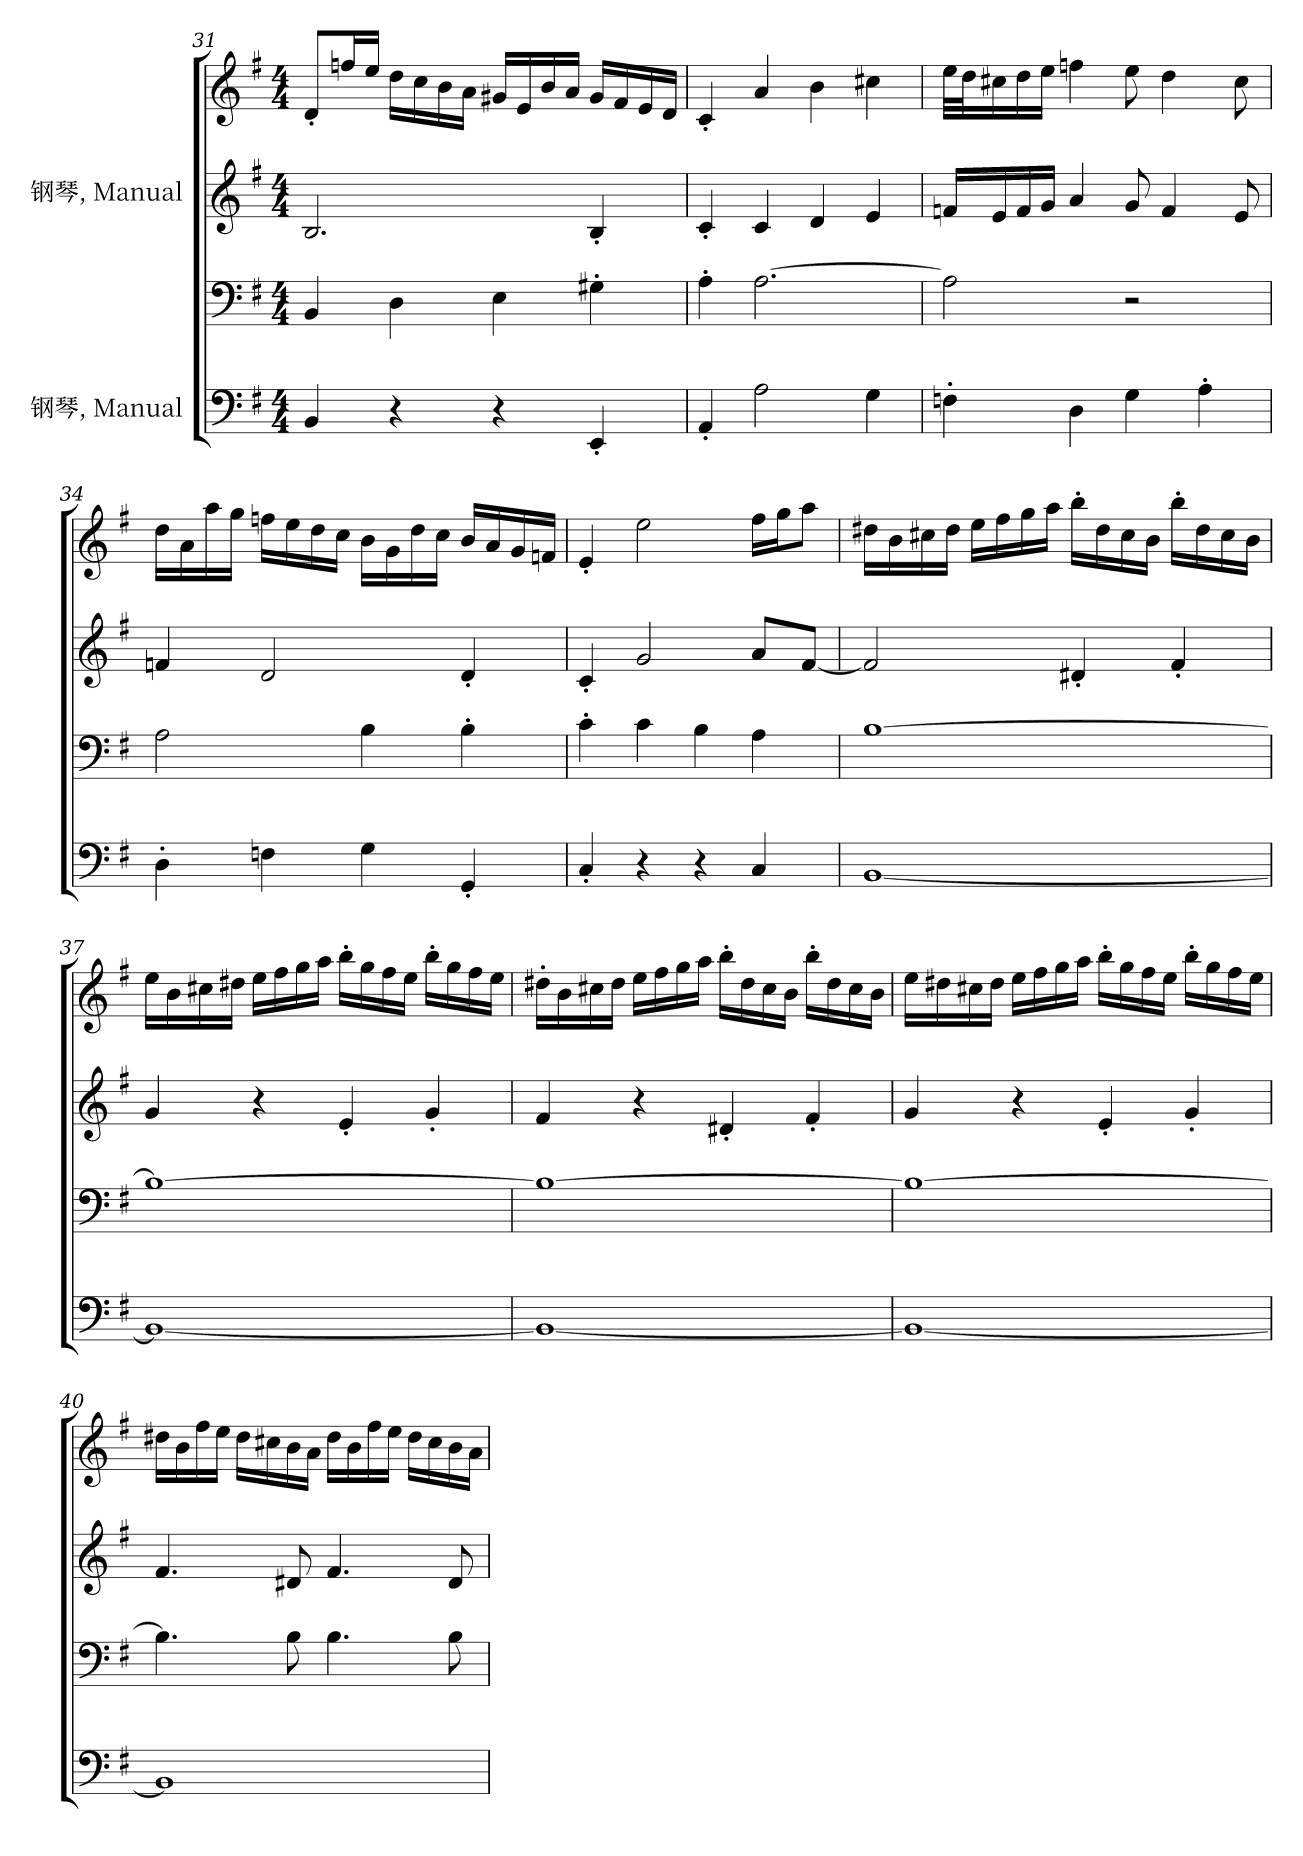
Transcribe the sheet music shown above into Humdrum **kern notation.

**kern	**kern	**kern	**kern
*part2	*part2	*part1	*part1
*staff4	*staff3	*staff2	*staff1
*I"钢琴, Manual	*	*I"钢琴, Manual	*
!!LO:LB:g=z
*clefF4	*clefF4	*clefG2	*clefG2
*k[f#]	*k[f#]	*k[f#]	*k[f#]
*M4/4	*M4/4	*M4/4	*M4/4
=31	=31	=31	=31
4BB/	4BB/	2.B/	8d'/L
.	.	.	16ffn/L
.	.	.	16ee/JJ
4r	4D\	.	16dd\LL
.	.	.	16cc\
.	.	.	16b\
.	.	.	16a\JJ
4r	4E\	.	16g#X/LL
.	.	.	16e/
.	.	.	16b/
.	.	.	16a/JJ
4EE'/	4G#X'\	4B'/	16g#/LL
.	.	.	16f#/
.	.	.	16e/
.	.	.	16d/JJ
=32	=32	=32	=32
4AA'/	4A'\	4c'/	4c'/
2A\	[2.A\	4c/	4a/
.	.	4d/	4b\
4G\	.	4e/	4cc#X\
=33	=33	=33	=33
4Fn'\	2A\]	16fn/LL	32ee\LLL
.	.	.	32dd\J
.	.	16e/	16cc#X\
.	.	16f/	16dd\
.	.	16g/JJ	16ee\JJ
4D\	.	4a/	4ffn\
4G\	2r	8g/	8ee\
.	.	4f/	4dd\
4A'\	.	.	.
.	.	8e/	8cc#\
!!LO:PB:g=z
=34	=34	=34	=34
4D'\	2A\	4fn/	16dd\LL
.	.	.	16a\
.	.	.	16aa\
.	.	.	16gg\JJ
4Fn\	.	2d/	16ffn\LL
.	.	.	16ee\
.	.	.	16dd\
.	.	.	16cc\JJ
4G\	4B\	.	16b\LL
.	.	.	16g\
.	.	.	16dd\
.	.	.	16cc\JJ
4GG'/	4B'\	4d'/	16b/LL
.	.	.	16a/
.	.	.	16g/
.	.	.	16fn/JJ
=35	=35	=35	=35
4C'/	4c'\	4c'/	4e'/
4r	4c\	2g/	2ee\
4r	4B\	.	.
4C/	4A\	8a/L	16ff#\LL
.	.	.	16gg\J
.	.	[8f#/J	8aa\J
=36	=36	=36	=36
[1BB	[1B	2f#/]	16dd#X\LL
.	.	.	16b\
.	.	.	16cc#X\
.	.	.	16dd#\JJ
.	.	.	16ee\LL
.	.	.	16ff#\
.	.	.	16gg\
.	.	.	16aa\JJ
.	.	4d#X'/	16bb'\LL
.	.	.	16dd#\
.	.	.	16cc#\
.	.	.	16b\JJ
.	.	4f#'/	16bb'\LL
.	.	.	16dd#\
.	.	.	16cc#\
.	.	.	16b\JJ
!!LO:LB:g=z
=37	=37	=37	=37
1BB_	1B_	4g/	16ee\LL
.	.	.	16b\
.	.	.	16cc#X\
.	.	.	16dd#X\JJ
.	.	4r	16ee\LL
.	.	.	16ff#\
.	.	.	16gg\
.	.	.	16aa\JJ
.	.	4e'/	16bb'\LL
.	.	.	16gg\
.	.	.	16ff#\
.	.	.	16ee\JJ
.	.	4g'/	16bb'\LL
.	.	.	16gg\
.	.	.	16ff#\
.	.	.	16ee\JJ
=38	=38	=38	=38
1BB_	1B_	4f#/	16dd#X'\LL
.	.	.	16b\
.	.	.	16cc#X\
.	.	.	16dd#\JJ
.	.	4r	16ee\LL
.	.	.	16ff#\
.	.	.	16gg\
.	.	.	16aa\JJ
.	.	4d#X'/	16bb'\LL
.	.	.	16dd#\
.	.	.	16cc#\
.	.	.	16b\JJ
.	.	4f#'/	16bb'\LL
.	.	.	16dd#\
.	.	.	16cc#\
.	.	.	16b\JJ
!!LO:LB:g=z
=39	=39	=39	=39
1BB_	1B_	4g/	16ee\LL
.	.	.	16dd#X\
.	.	.	16cc#X\
.	.	.	16dd#\JJ
.	.	4r	16ee\LL
.	.	.	16ff#\
.	.	.	16gg\
.	.	.	16aa\JJ
.	.	4e'/	16bb'\LL
.	.	.	16gg\
.	.	.	16ff#\
.	.	.	16ee\JJ
.	.	4g'/	16bb'\LL
.	.	.	16gg\
.	.	.	16ff#\
.	.	.	16ee\JJ
=40	=40	=40	=40
1BB]	4.B\]	4.f#/	16dd#X\LL
.	.	.	16b\
.	.	.	16ff#\
.	.	.	16ee\JJ
.	.	.	16dd#\LL
.	.	.	16cc#X\
.	8B\	8d#X/	16b\
.	.	.	16a\JJ
.	4.B\	4.f#/	16dd#\LL
.	.	.	16b\
.	.	.	16ff#\
.	.	.	16ee\JJ
.	.	.	16dd#\LL
.	.	.	16cc#\
.	8B\	8d#/	16b\
.	.	.	16a\JJ
=	=	=	=
*-	*-	*-	*-
